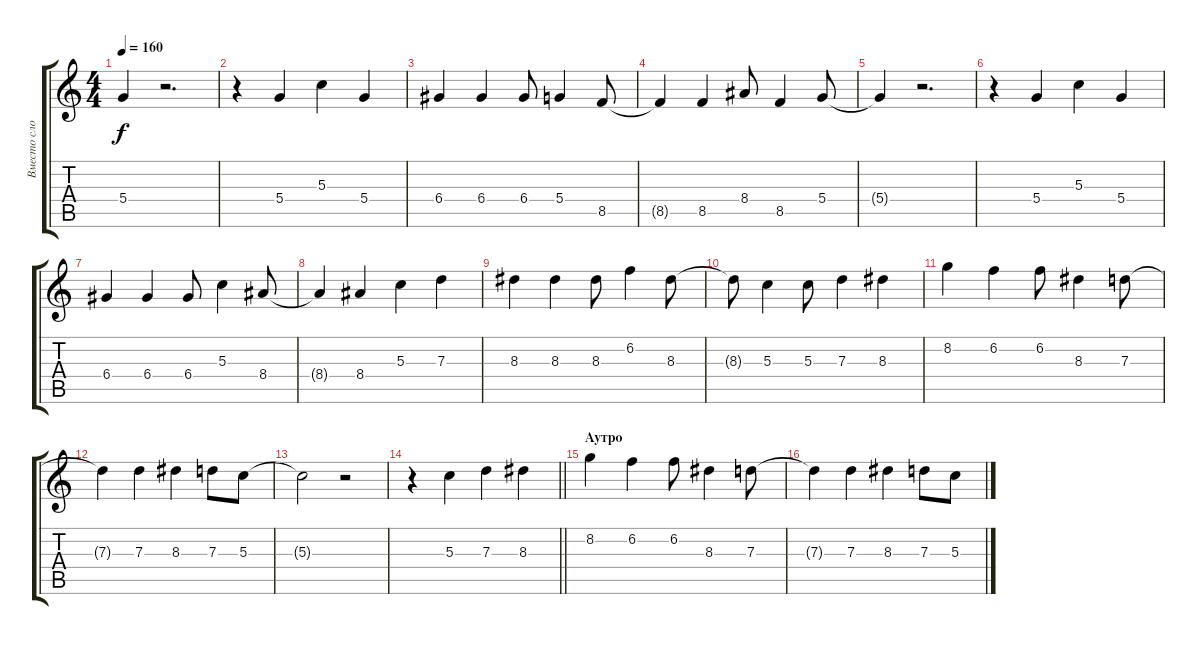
\track ("Вместо слов" "Вместо сло") {instrument acousticguitarsteel}
\staff {score tabs}
\tuning (E4 B3 G3 D3 A2 E2) {hide}
\ts (4 4)
\tempo 160
\clef g2
\ks c
5.4{t}.4{dy f} r.2{d} |
r.4 5.4.4 5.3.4 5.4.4 |
6.4.4 6.4.4 6.4.8 5.4.4 8.5.8 |
8.5{t}.4 8.5.4 8.4.8 8.5.4 5.4.8 |
5.4{t}.4 r.2{d} |
r.4 5.4.4 5.3.4 5.4.4 |
6.4.4 6.4.4 6.4.8 5.3.4 8.4.8 |
8.4{t}.4 8.4.4 5.3.4 7.3.4 |
8.3.4 8.3.4 8.3.8 6.2.4 8.3.8 |
8.3{t}.8 5.3.4 5.3.8 7.3.4 8.3.4 |
8.2.4 6.2.4 6.2.8 8.3.4 7.3.8 |
7.3{t}.4 7.3.4 8.3.4 7.3.8 5.3.8 |
5.3{t}.2 r.2 |
\barLineRight lightlight
r.4 5.3.4 7.3.4 8.3.4 |
\section ("" "Аутро")
8.2.4 6.2.4 6.2.8 8.3.4 7.3.8 |
7.3{t}.4 7.3.4 8.3.4 7.3.8 5.3.8
